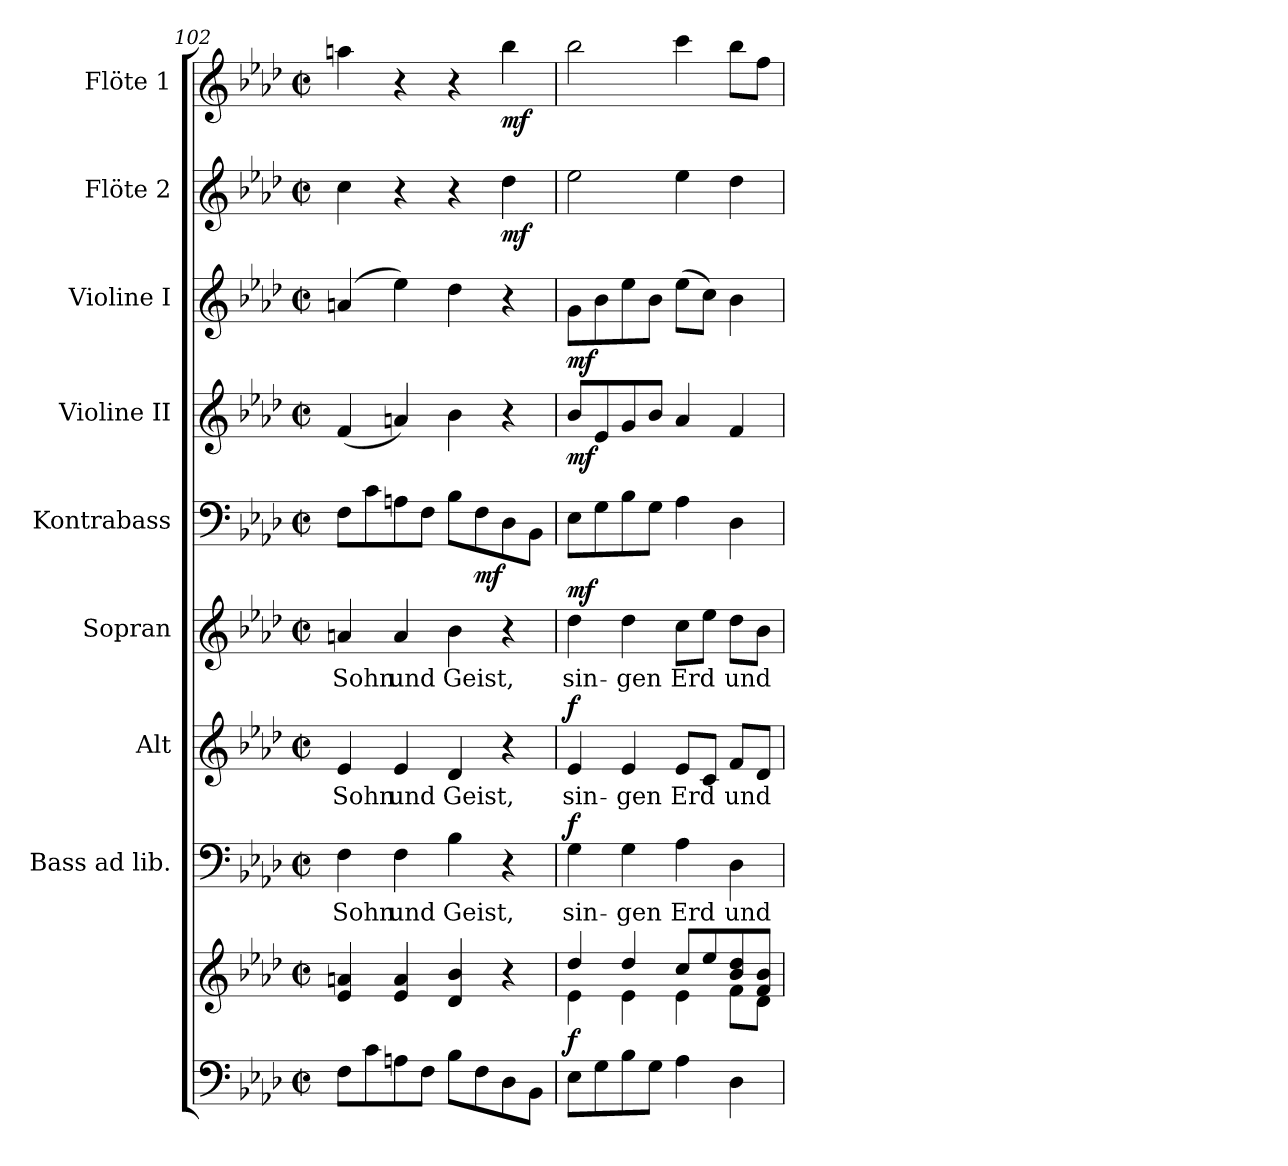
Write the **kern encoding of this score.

**kern	**kern	**dynam	**kern	**text	**dynam	**kern	**text	**dynam	**kern	**text	**dynam	**kern	**dynam	**kern	**dynam	**kern	**dynam	**kern	**dynam	**kern	**dynam
*part9	*part9	*part9	*part8	*part8	*part8	*part7	*part7	*part7	*part6	*part6	*part6	*part5	*part5	*part4	*part4	*part3	*part3	*part2	*part2	*part1	*part1
*staff10	*staff9	*staff9/10	*staff8	*staff8	*staff8	*staff7	*staff7	*staff7	*staff6	*staff6	*staff6	*staff5	*staff5	*staff4	*staff4	*staff3	*staff3	*staff2	*staff2	*staff1	*staff1
*	*	*	*I"Bass ad lib.	*	*	*I"Alt	*	*	*I"Sopran	*	*	*I"Kontrabass	*	*I"Violine II	*	*I"Violine I	*	*I"Flöte 2	*	*I"Flöte 1	*
*	*	*	*I'B.	*	*	*I'A.	*	*	*I'S.	*	*	*I'Kb.	*	*I'Vl. II	*	*I'Vl. I	*	*I'Fl. 2	*	*I'Fl. 1	*
!!LO:PB:g=z
*clefF4	*clefG2	*	*clefF4	*	*	*clefG2	*	*	*clefG2	*	*	*clefF4	*	*clefG2	*	*clefG2	*	*clefG2	*	*clefG2	*
*	*	*	*	*	*	*	*	*	*	*	*	*ITrd7c12	*	*	*	*	*	*	*	*	*
*k[b-e-a-d-]	*k[b-e-a-d-]	*	*k[b-e-a-d-]	*	*	*k[b-e-a-d-]	*	*	*k[b-e-a-d-]	*	*	*k[b-e-a-d-]	*	*k[b-e-a-d-]	*	*k[b-e-a-d-]	*	*k[b-e-a-d-]	*	*k[b-e-a-d-]	*
*A-:	*A-:	*	*A-:	*	*	*A-:	*	*	*A-:	*	*	*A-:	*	*A-:	*	*A-:	*	*A-:	*	*A-:	*
*M2/2	*M2/2	*	*M2/2	*	*	*M2/2	*	*	*M2/2	*	*	*M2/2	*	*M2/2	*	*M2/2	*	*M2/2	*	*M2/2	*
*met(c|)	*met(c|)	*	*met(c|)	*	*	*met(c|)	*	*	*met(c|)	*	*	*met(c|)	*	*met(c|)	*	*met(c|)	*	*met(c|)	*	*met(c|)	*
=102	=102	=102	=102	=102	=102	=102	=102	=102	=102	=102	=102	=102	=102	=102	=102	=102	=102	=102	=102	=102	=102
!	!	!	!	!LO:LY:b	!	!	!LO:LY:b	!	!	!LO:LY:b	!	!	!	!	!	!	!	!	!	!	!
8F\L	4e-/ 4an/	.	4F\	Sohn	.	4e-/	Sohn	.	4an/	Sohn	.	8FF\L	.	(<4f/	.	(4an/	.	4cc\	.	4aan\	.
8c\	.	.	.	.	.	.	.	.	.	.	.	8C\	.	.	.	.	.	.	.	.	.
!	!	!	!	!LO:LY:b	!	!	!LO:LY:b	!	!	!LO:LY:b	!	!	!	!	!	!	!	!	!	!	!
8An\	4e-/ 4a/	.	4F\	und	.	4e-/	und	.	4a/	und	.	8AAn\	.	4an/)	.	4ee-\)	.	4r	.	4r	.
8F\J	.	.	.	.	.	.	.	.	.	.	.	8FF\J	.	.	.	.	.	.	.	.	.
!	!	!	!	!LO:LY:b	!	!	!LO:LY:b	!	!	!LO:LY:b	!	!	!	!	!	!	!	!	!	!	!
8B-\L	4d-/ 4b-/	.	4B-\	Geist,	.	4d-/	Geist,	.	4b-\	Geist,	.	8BB-\L	.	4b-\	.	4dd-\	.	4r	.	4r	.
!	!	!	!	!	!	!	!	!	!	!	!	!	!LO:DY:b	!	!	!	!	!	!	!	!
8F\	.	.	.	.	.	.	.	.	.	.	.	8FF\	mf	.	.	.	.	.	.	.	.
!	!	!	!	!	!	!	!	!	!	!	!	!	!	!	!	!	!	!	!LO:DY:b	!	!LO:DY:b
8D-\	4r	.	4r	.	.	4r	.	.	4r	.	.	8DD-\	.	4r	.	4r	.	4dd-\	mf	4bb-\	mf
8BB-\J	.	.	.	.	.	.	.	.	.	.	.	8BBB-\J	.	.	.	.	.	.	.	.	.
=103	=103	=103	=103	=103	=103	=103	=103	=103	=103	=103	=103	=103	=103	=103	=103	=103	=103	=103	=103	=103	=103
*	*^	*	*	*	*	*	*	*	*	*	*	*	*	*	*	*	*	*	*	*	*
!	!	!	!LO:DY:b	!	!LO:LY:b	!LO:DY:a	!	!LO:LY:b	!LO:DY:a	!	!LO:LY:b	!LO:DY:a	!	!	!	!LO:DY:b	!	!LO:DY:b	!	!	!	!
8E-\L	4dd-/	4e-\	f	4G\	sin-	f	4e-/	sin-	f	4dd-\	sin-	mf	8EE-\L	.	8b-/L	mf	8g\L	mf	2ee-\	.	2bb-\	.
8G\	.	.	.	.	.	.	.	.	.	.	.	.	8GG\	.	8e-/	.	8b-\	.	.	.	.	.
!	!	!	!	!	!LO:LY:b	!	!	!LO:LY:b	!	!	!LO:LY:b	!	!	!	!	!	!	!	!	!	!	!
8B-\	4dd-/	4e-\	.	4G\	-gen	.	4e-/	-gen	.	4dd-\	-gen	.	8BB-\	.	8g/	.	8ee-\	.	.	.	.	.
8G\J	.	.	.	.	.	.	.	.	.	.	.	.	8GG\J	.	8b-/J	.	8b-\J	.	.	.	.	.
!	!	!	!	!	!LO:LY:b	!	!	!LO:LY:b	!	!	!LO:LY:b	!	!	!	!	!	!	!	!	!	!	!
4A-\	8cc/L	4e-\	.	4A-\	Erd	.	8e-/L	Erd	.	8cc\L	Erd	.	4AA-\	.	4a-/	.	(>8ee-\L	.	4ee-\	.	4ccc\	.
.	8ee-/	.	.	.	.	.	8c/J	.	.	8ee-\J	.	.	.	.	.	.	8cc\J)	.	.	.	.	.
!	!	!	!	!	!LO:LY:b	!	!	!LO:LY:b	!	!	!LO:LY:b	!	!	!	!	!	!	!	!	!	!	!
4D-\	8b-/ 8dd-/	8f\L	.	4D-\	und	.	8f/L	und	.	8dd-\L	und	.	4DD-\	.	4f/	.	4b-\	.	4dd-\	.	8bb-\L	.
.	8f/ 8b-/J	8d-\J	.	.	.	.	8d-/J	.	.	8b-\J	.	.	.	.	.	.	.	.	.	.	8ff\J	.
*	*v	*v	*	*	*	*	*	*	*	*	*	*	*	*	*	*	*	*	*	*	*	*
=	=	=	=	=	=	=	=	=	=	=	=	=	=	=	=	=	=	=	=	=	=
*-	*-	*-	*-	*-	*-	*-	*-	*-	*-	*-	*-	*-	*-	*-	*-	*-	*-	*-	*-	*-	*-
